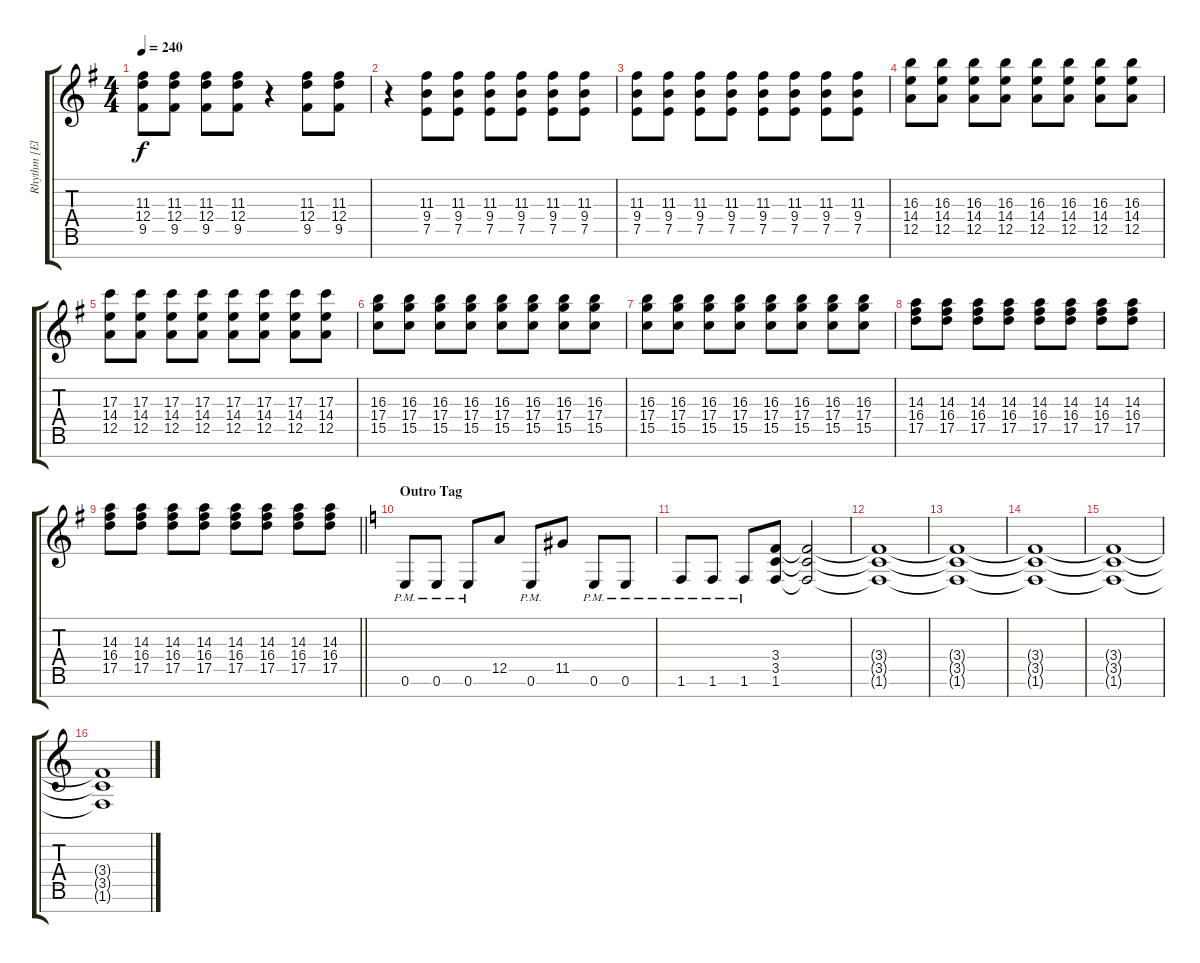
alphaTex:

\track ("Rhythm [Ellis]" "Rhythm [El") {instrument distortionguitar}
\staff {score tabs}
\tuning (E4 B3 G3 D3 A2 E2 B1) {hide}
\ts (4 4)
\tempo 240
\clef g2
\ks eminor
(11.3 12.4 9.5).8{dy f} (11.3 12.4 9.5).8 (11.3 12.4 9.5).8 (11.3 12.4 9.5).8 r.4 (11.3 12.4 9.5).8 (11.3 12.4 9.5).8 |
r.4 (11.3 9.4 7.5).8 (11.3 9.4 7.5).8 (11.3 9.4 7.5).8 (11.3 9.4 7.5).8 (11.3 9.4 7.5).8 (11.3 9.4 7.5).8 |
(11.3 9.4 7.5).8 (11.3 9.4 7.5).8 (11.3 9.4 7.5).8 (11.3 9.4 7.5).8 (11.3 9.4 7.5).8 (11.3 9.4 7.5).8 (11.3 9.4 7.5).8 (11.3 9.4 7.5).8 |
(16.3 14.4 12.5).8 (16.3 14.4 12.5).8 (16.3 14.4 12.5).8 (16.3 14.4 12.5).8 (16.3 14.4 12.5).8 (16.3 14.4 12.5).8 (16.3 14.4 12.5).8 (16.3 14.4 12.5).8 |
(17.3 14.4 12.5).8 (17.3 14.4 12.5).8 (17.3 14.4 12.5).8 (17.3 14.4 12.5).8 (17.3 14.4 12.5).8 (17.3 14.4 12.5).8 (17.3 14.4 12.5).8 (17.3 14.4 12.5).8 |
(16.3 17.4 15.5).8 (16.3 17.4 15.5).8 (16.3 17.4 15.5).8 (16.3 17.4 15.5).8 (16.3 17.4 15.5).8 (16.3 17.4 15.5).8 (16.3 17.4 15.5).8 (16.3 17.4 15.5).8 |
(16.3 17.4 15.5).8 (16.3 17.4 15.5).8 (16.3 17.4 15.5).8 (16.3 17.4 15.5).8 (16.3 17.4 15.5).8 (16.3 17.4 15.5).8 (16.3 17.4 15.5).8 (16.3 17.4 15.5).8 |
(14.3 16.4 17.5).8 (14.3 16.4 17.5).8 (14.3 16.4 17.5).8 (14.3 16.4 17.5).8 (14.3 16.4 17.5).8 (14.3 16.4 17.5).8 (14.3 16.4 17.5).8 (14.3 16.4 17.5).8 |
\barLineRight lightlight
(14.3 16.4 17.5).8 (14.3 16.4 17.5).8 (14.3 16.4 17.5).8 (14.3 16.4 17.5).8 (14.3 16.4 17.5).8 (14.3 16.4 17.5).8 (14.3 16.4 17.5).8 (14.3 16.4 17.5).8 |
\section ("" "Outro Tag")
\ks aminor
0.6{pm}.8 0.6{pm}.8 0.6{pm}.8 12.5.8 0.6{pm}.8 11.5.8 0.6{pm}.8 0.6{pm}.8 |
1.6{pm}.8 1.6{pm}.8 1.6{pm}.8 (3.4 3.5 1.6).8{volume 0} (3.4{t} 3.5{t} 1.6{t}).2 |
(3.4{t} 3.5{t} 1.6{t}).1 |
(3.4{t} 3.5{t} 1.6{t}).1 |
(3.4{t} 3.5{t} 1.6{t}).1 |
(3.4{t} 3.5{t} 1.6{t}).1 |
(3.4{t} 3.5{t} 1.6{t}).1
